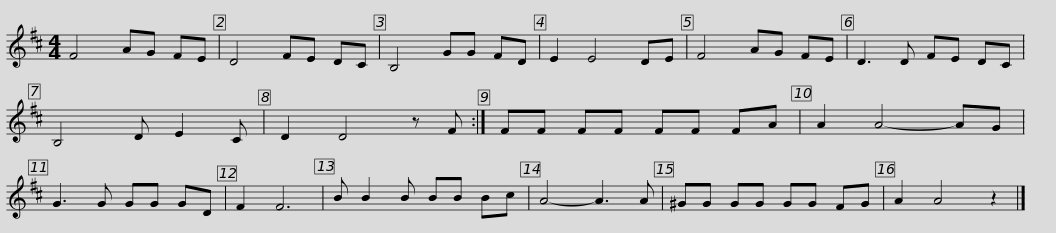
X:1
L:1/8
M:4/4
I:linebreak $
K:D
V:1 treble
V:1
 F4 AG FE | D4 FE DC | B,4 GG FD | E2 E4 DE | F4 AG FE | %5
 D3 D FE DC | B,4 D E2 C |$ D2 D4 z F :| FF FF FF FA | A2 A4- AG | %10
 G3 G GG GD | F2 F6 | B B2 B BB Bc | A4- A3 A |$ ^GG GG GG FG | %15
 A2 A4 z2 |] %16
